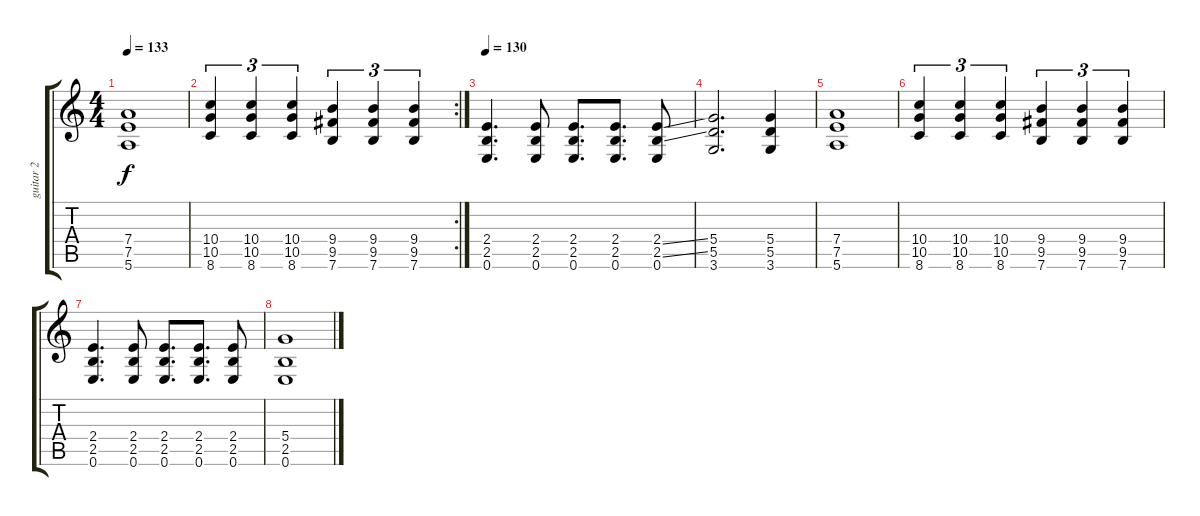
\track ("guitar 2" "guitar 2") {instrument distortionguitar}
\staff {score tabs}
\tuning (E4 B3 G3 D3 A2 E2) {hide}
\ts (4 4)
\tempo 133
\clef g2
\ks c
(7.4 7.5 5.6).1{dy f} |
\rc 2
(10.4 10.5 8.6).4{tu (3 2)} (10.4 10.5 8.6).4{tu (3 2)} (10.4 10.5 8.6).4{tu (3 2)} (9.4 9.5 7.6).4{tu (3 2)} (9.4 9.5 7.6).4{tu (3 2)} (9.4 9.5 7.6).4{tu (3 2)} |
\tempo 130
(2.4 2.5 0.6).4{d} (2.4 2.5 0.6).8 (2.4 2.5 0.6).8{d} (2.4 2.5 0.6).8{d} (2.4{ss} 2.5{ss} 0.6).8 |
(5.4 5.5 3.6).2{d} (5.4 5.5 3.6).4 |
(7.4 7.5 5.6).1 |
(10.4 10.5 8.6).4{tu (3 2)} (10.4 10.5 8.6).4{tu (3 2)} (10.4 10.5 8.6).4{tu (3 2)} (9.4 9.5 7.6).4{tu (3 2)} (9.4 9.5 7.6).4{tu (3 2)} (9.4 9.5 7.6).4{tu (3 2)} |
(2.4 2.5 0.6).4{d} (2.4 2.5 0.6).8 (2.4 2.5 0.6).8{d} (2.4 2.5 0.6).8{d} (2.4 2.5 0.6).8 |
(5.4 2.5 0.6).1
